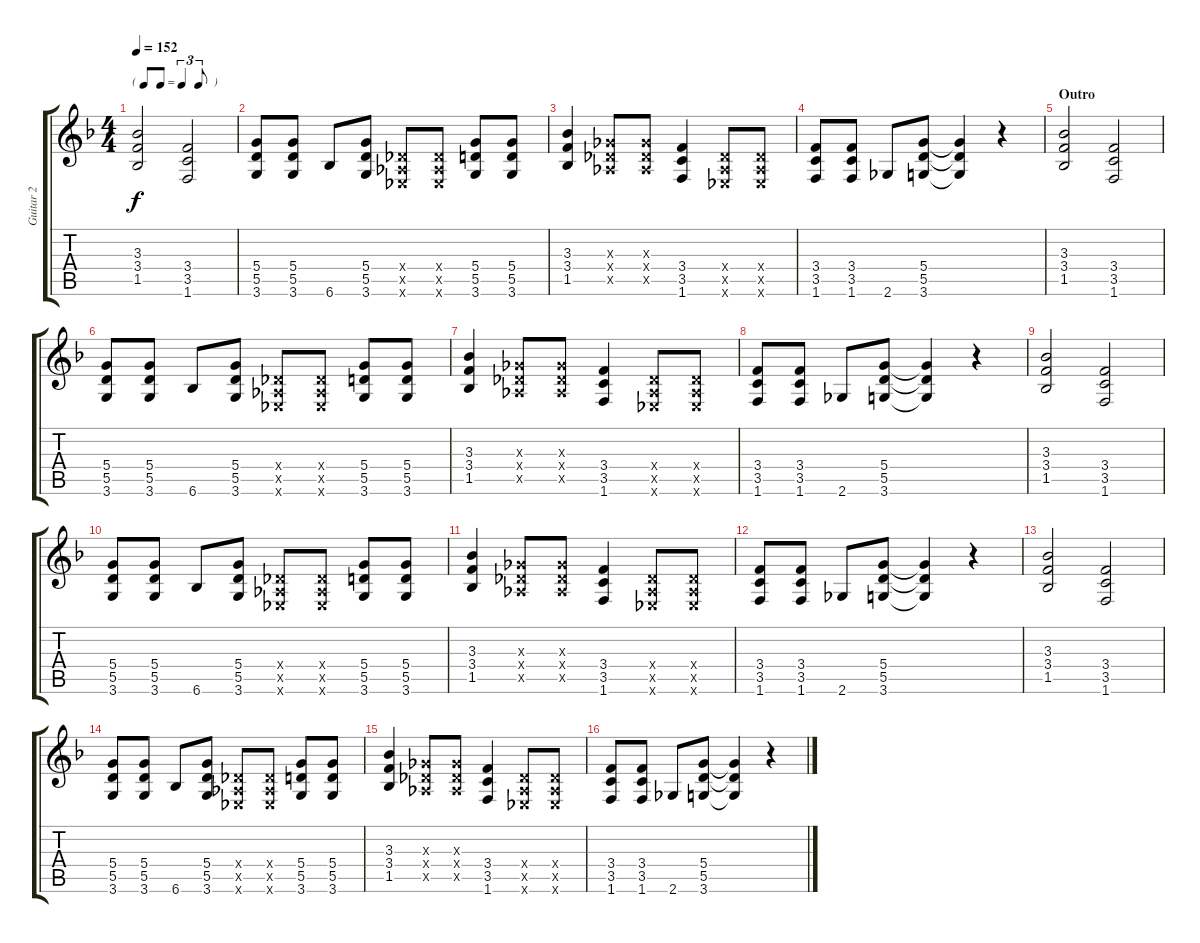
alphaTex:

\track ("Guitar 2" "Guitar 2") {instrument overdrivenguitar}
\staff {score tabs}
\tuning (E4 B3 G3 D3 A2 E2) {hide}
\ts (4 4)
\tf triplet8th
\tempo 152
\clef g2
\ks f
(3.3 3.4 1.5).2{dy f} (3.4 3.5 1.6).2 |
(5.4 5.5 3.6).8 (5.4 5.5 3.6).8 6.6.8 (5.4 5.5 3.6).8 (-1.4{x} -1.5{x} -1.6{x}).8 (-1.4{x} -1.5{x} -1.6{x}).8 (5.4 5.5 3.6).8 (5.4 5.5 3.6).8 |
(3.3 3.4 1.5).4 (-1.3{x} -1.4{x} -1.5{x}).8 (-1.3{x} -1.4{x} -1.5{x}).8 (3.4 3.5 1.6).4 (-1.4{x} -1.5{x} -1.6{x}).8 (-1.4{x} -1.5{x} -1.6{x}).8 |
(3.4 3.5 1.6).8 (3.4 3.5 1.6).8 2.6.8 (5.4 5.5 3.6).8 (5.4{t} 5.5{t} 3.6{t}).4 r.4 |
\section ("" "Outro")
(3.3 3.4 1.5).2 (3.4 3.5 1.6).2 |
(5.4 5.5 3.6).8 (5.4 5.5 3.6).8 6.6.8 (5.4 5.5 3.6).8 (-1.4{x} -1.5{x} -1.6{x}).8 (-1.4{x} -1.5{x} -1.6{x}).8 (5.4 5.5 3.6).8 (5.4 5.5 3.6).8 |
(3.3 3.4 1.5).4 (-1.3{x} -1.4{x} -1.5{x}).8 (-1.3{x} -1.4{x} -1.5{x}).8 (3.4 3.5 1.6).4 (-1.4{x} -1.5{x} -1.6{x}).8 (-1.4{x} -1.5{x} -1.6{x}).8 |
(3.4 3.5 1.6).8 (3.4 3.5 1.6).8 2.6.8 (5.4 5.5 3.6).8 (5.4{t} 5.5{t} 3.6{t}).4 r.4 |
(3.3 3.4 1.5).2 (3.4 3.5 1.6).2 |
(5.4 5.5 3.6).8 (5.4 5.5 3.6).8 6.6.8 (5.4 5.5 3.6).8 (-1.4{x} -1.5{x} -1.6{x}).8 (-1.4{x} -1.5{x} -1.6{x}).8 (5.4 5.5 3.6).8 (5.4 5.5 3.6).8 |
(3.3 3.4 1.5).4 (-1.3{x} -1.4{x} -1.5{x}).8 (-1.3{x} -1.4{x} -1.5{x}).8 (3.4 3.5 1.6).4 (-1.4{x} -1.5{x} -1.6{x}).8 (-1.4{x} -1.5{x} -1.6{x}).8 |
(3.4 3.5 1.6).8 (3.4 3.5 1.6).8 2.6.8 (5.4 5.5 3.6).8 (5.4{t} 5.5{t} 3.6{t}).4 r.4 |
(3.3 3.4 1.5).2 (3.4 3.5 1.6).2 |
(5.4 5.5 3.6).8 (5.4 5.5 3.6).8 6.6.8 (5.4 5.5 3.6).8 (-1.4{x} -1.5{x} -1.6{x}).8 (-1.4{x} -1.5{x} -1.6{x}).8 (5.4 5.5 3.6).8 (5.4 5.5 3.6).8 |
(3.3 3.4 1.5).4 (-1.3{x} -1.4{x} -1.5{x}).8 (-1.3{x} -1.4{x} -1.5{x}).8 (3.4 3.5 1.6).4 (-1.4{x} -1.5{x} -1.6{x}).8 (-1.4{x} -1.5{x} -1.6{x}).8 |
(3.4 3.5 1.6).8 (3.4 3.5 1.6).8 2.6.8 (5.4 5.5 3.6).8 (5.4{t} 5.5{t} 3.6{t}).4 r.4
